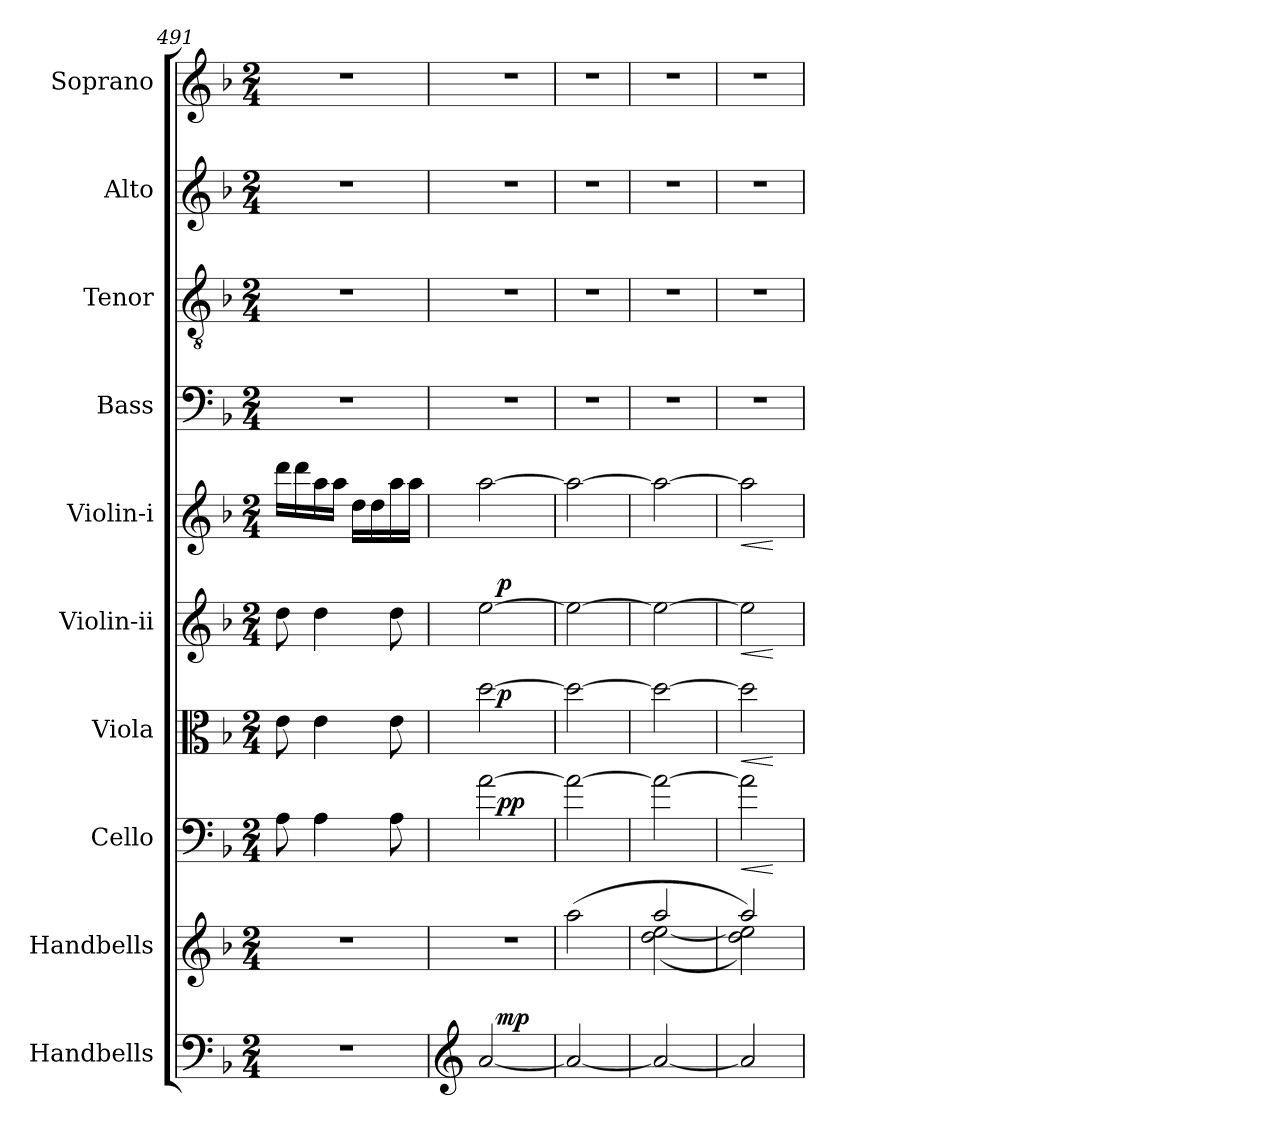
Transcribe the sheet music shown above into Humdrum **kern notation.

**kern	**dynam	**kern	**kern	**dynam	**kern	**dynam	**kern	**dynam	**kern	**dynam	**kern	**kern	**kern	**kern
*part10	*part10	*part9	*part8	*part8	*part7	*part7	*part6	*part6	*part5	*part5	*part4	*part3	*part2	*part1
*staff10	*staff10	*staff9	*staff8	*staff8	*staff7	*staff7	*staff6	*staff6	*staff5	*staff5	*staff4	*staff3	*staff2	*staff1
*I"Handbells	*	*I"Handbells	*I"Cello	*	*I"Viola	*	*I"Violin-ii	*	*I"Violin-i	*	*I"Bass	*I"Tenor	*I"Alto	*I"Soprano
*	*	*	*	*	*I'Vla.	*	*I'Vln.-ii	*	*I'Vln.-i	*	*I'B	*I'T	*I'A	*I'S
*clefF4	*	*clefG2	*clefF4	*	*clefC3	*	*clefG2	*	*clefG2	*	*clefF4	*clefGv2	*clefG2	*clefG2
*k[b-]	*	*k[b-]	*k[b-]	*	*k[b-]	*	*k[b-]	*	*k[b-]	*	*k[b-]	*k[b-]	*k[b-]	*k[b-]
*F:	*	*F:	*F:	*	*F:	*	*F:	*	*F:	*	*F:	*F:	*F:	*F:
*M2/4	*	*M2/4	*M2/4	*	*M2/4	*	*M2/4	*	*M2/4	*	*M2/4	*M2/4	*M2/4	*M2/4
=491	=491	=491	=491	=491	=491	=491	=491	=491	=491	=491	=491	=491	=491	=491
!LO:N:vis=1	!	!LO:N:vis=1	!	!	!	!	!	!	!	!	!LO:N:vis=1	!LO:N:vis=1	!LO:N:vis=1	!LO:N:vis=1
2r	.	2r	8A\	.	8e\	.	8dd\	.	16ddd\LL	.	2r	2r	2r	2r
.	.	.	.	.	.	.	.	.	16ddd\	.	.	.	.	.
.	.	.	4A\	.	4e\	.	4dd\	.	16aa\	.	.	.	.	.
.	.	.	.	.	.	.	.	.	16aa\JJ	.	.	.	.	.
.	.	.	.	.	.	.	.	.	16dd\LL	.	.	.	.	.
.	.	.	.	.	.	.	.	.	16dd\	.	.	.	.	.
.	.	.	8A\	.	8e\	.	8dd\	.	16aa\	.	.	.	.	.
.	.	.	.	.	.	.	.	.	16aa\JJ	.	.	.	.	.
=492	=492	=492	=492	=492	=492	=492	=492	=492	=492	=492	=492	=492	=492	=492
*clefG2	*	*	*	*	*	*	*	*	*	*	*	*	*	*
!	!	!LO:N:vis=1	!	!	!	!	!	!	!	!	!LO:N:vis=1	!LO:N:vis=1	!LO:N:vis=1	!LO:N:vis=1
*^	*	*	*^	*	*^	*	*^	*	*	*	*	*	*	*
[<2a/	16ryy	.	2r	[>2a\	16ryy	.	[>2dd\	16ryy	.	[>2ee\	16ryy	.	[>2aa\	.	2r	2r	2r	2r
!	!	!LO:DY:a	!	!	!	!LO:DY:a	!	!	!	!	!	!	!	!	!	!	!	!
!	!	!	!	!	!	!LO:DY:n=1:b	!	!	!LO:DY:a	!	!	!LO:DY:a	!	!	!	!	!	!
.	4..ryy	mp	.	.	4..ryy	p p	.	4..ryy	p	.	4..ryy	p	.	.	.	.	.	.
=493	=493	=493	=493	=493	=493	=493	=493	=493	=493	=493	=493	=493	=493	=493	=493	=493	=493	=493
!	!	!	!	!	!	!	!	!	!	!	!	!	!	!	!LO:N:vis=1	!LO:N:vis=1	!LO:N:vis=1	!LO:N:vis=1
*	*	*	*	*v	*v	*	*	*	*	*v	*v	*	*	*	*	*	*	*
*v	*v	*	*	*	*	*v	*v	*	*	*	*	*	*	*	*	*
2a/_	.	(>2aa\	2a\_	.	2dd\_	.	2ee\_	.	2aa\_	.	2r	2r	2r	2r
=494	=494	=494	=494	=494	=494	=494	=494	=494	=494	=494	=494	=494	=494	=494
*	*	*^	*	*	*	*	*	*	*	*	*	*	*	*
!	!	!	!	!	!	!	!	!	!	!	!	!LO:N:vis=1	!LO:N:vis=1	!LO:N:vis=1	!LO:N:vis=1
2a/_	.	(2aa/	(2dd\ [<2ee\)	2a\_	.	2dd\_	.	2ee\_	.	2aa\_	.	2r	2r	2r	2r
=495	=495	=495	=495	=495	=495	=495	=495	=495	=495	=495	=495	=495	=495	=495	=495
!	!	!	!	!	!LO:HP:b	!	!LO:HP:b	!	!LO:HP:b	!	!LO:HP:b	!LO:N:vis=1	!LO:N:vis=1	!LO:N:vis=1	!LO:N:vis=1
2a/]	.	2aa/	2dd\ 2ee\]))	2a\]	<	2dd\]	<	2ee\]	<	2aa\]	<	2r	2r	2r	2r
*	*	*v	*v	*	*	*	*	*	*	*	*	*	*	*	*
.	.	.	.	[	.	[	.	[	.	[	.	.	.	.
=	=	=	=	=	=	=	=	=	=	=	=	=	=	=
*-	*-	*-	*-	*-	*-	*-	*-	*-	*-	*-	*-	*-	*-	*-
